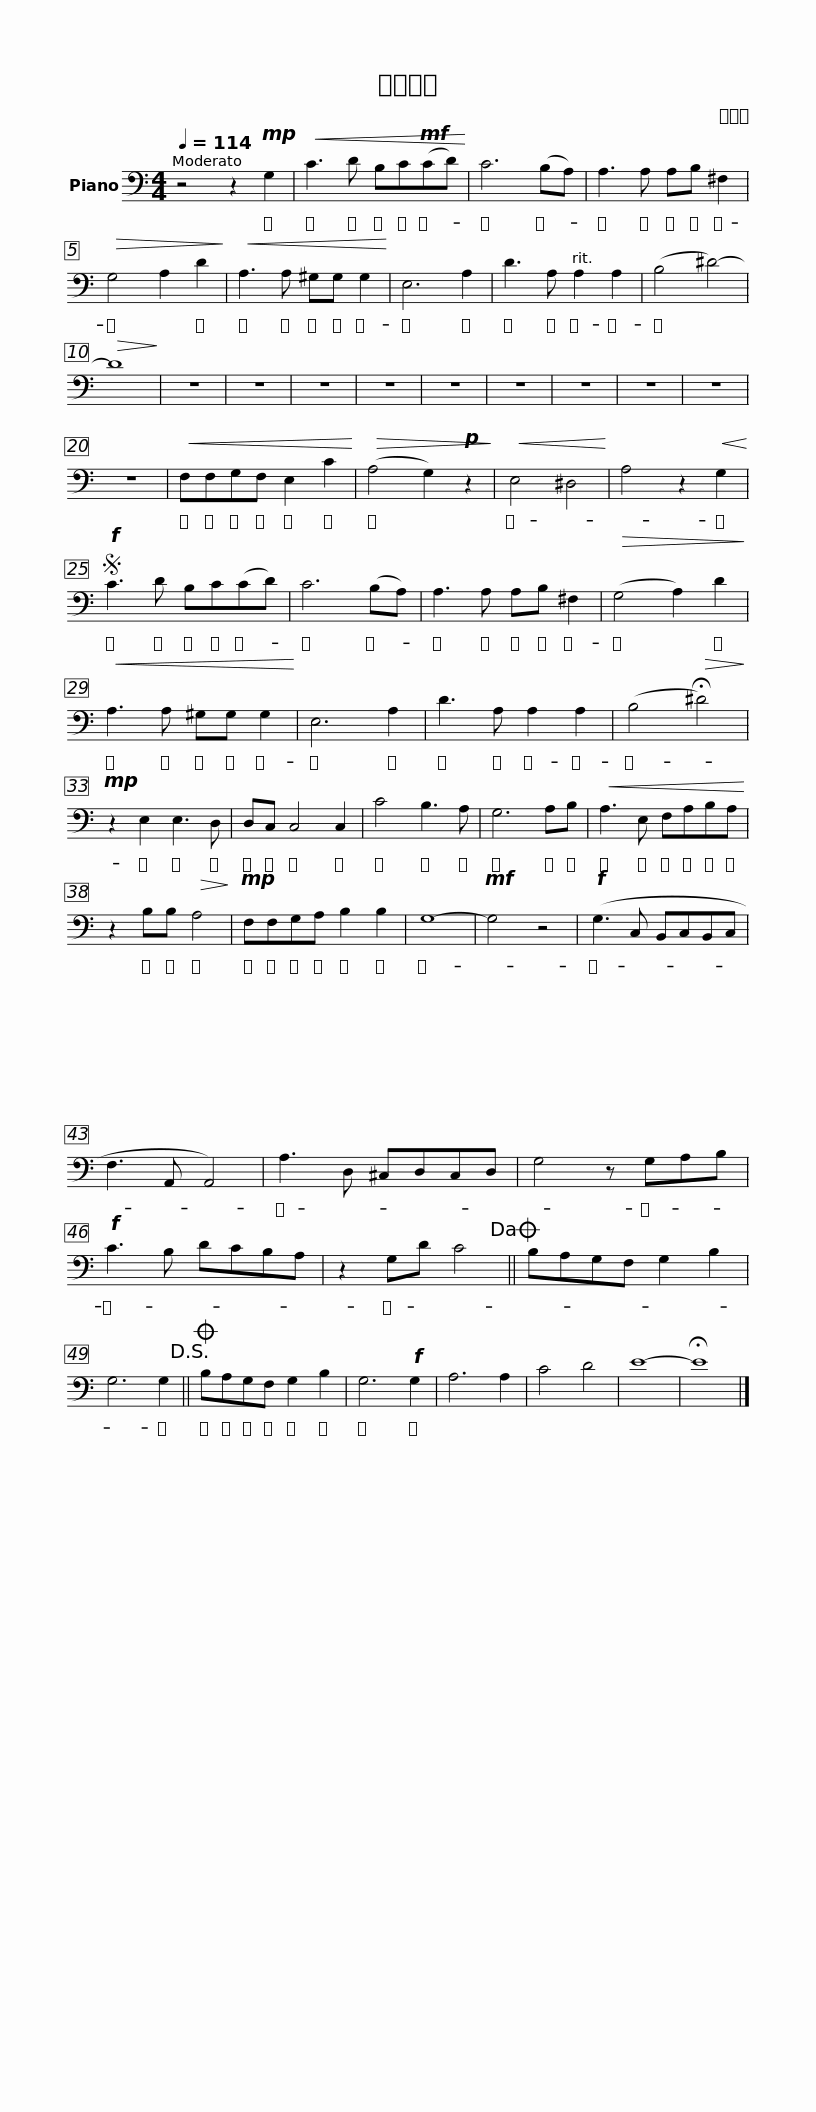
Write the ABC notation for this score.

X:1
L:1/8
Q:1/4=114
M:4/4
I:linebreak $
K:C
V:1 bass
V:1
 z4 z2!mp! G,2 |!<(! C3 D B,C!mf!(CD)!<)! | C6 (B,A,) | A,3 A, A,B, ^F,2 |$!>(! G,4 A,2 D2!>)! | %5
!<(! A,3 A, ^G,G, G,2!<)! | E,6 A,2 | D3 A, A,2 A,2 |$ (B,4 ^D4-) |!>(! D8!>)! | %10
 z8 | z8 |$ z8 | z8 | z8 | %15
 z8 |$ z8 | z8 | z8 | z8 |$ %20
!<(! F,F,G,F, E,2 C2!<)! |!>(! (A,4 G,2)!p! z2!>)! |!<(! E,4 ^D,4!<)! | A,4 z2!<(! G,2!<)! |$S!f! C3 D B,C(CD) | %25
 C6 (B,A,) | A,3 A, A,B, ^F,2 |!>(! (G,4 A,2) D2!>)! |$!<(! A,3 A, ^G,G, G,2!<)! | E,6 A,2 | %30
 D3 A, A,2 A,2 | (B,4!>(! !fermata!^D4)!>)! |$!mp! z2 E,2 E,3 D, | D,C, C,4 C,2 | C4 B,3 A, | %35
 G,6 A,B, |$!<(! A,3 E, F,A,B,A,!<)! | z2 B,B,!>(! A,4!>)! |!mp! F,F,G,A, B,2 B,2 | G,8- |$ %40
!mf! G,4 z4 |!f! (G,3 C, B,,C,B,,C, | F,3 A,, A,,4) | A,3 D, ^C,D,C,D, |$ G,4 z G,A,B, | %45
!f! C3 B, DCB,A, | z2 G,D C4!dacoda! ||$ B,A,G,F, G,2 B,2 | G,6 G,2!D.S.! ||O B,A,G,F, G,2 B,2 | %50
 G,6!f! G,2 |$ A,6 A,2 | C4 D4 | E8- | !fermata!E8 |] %55
